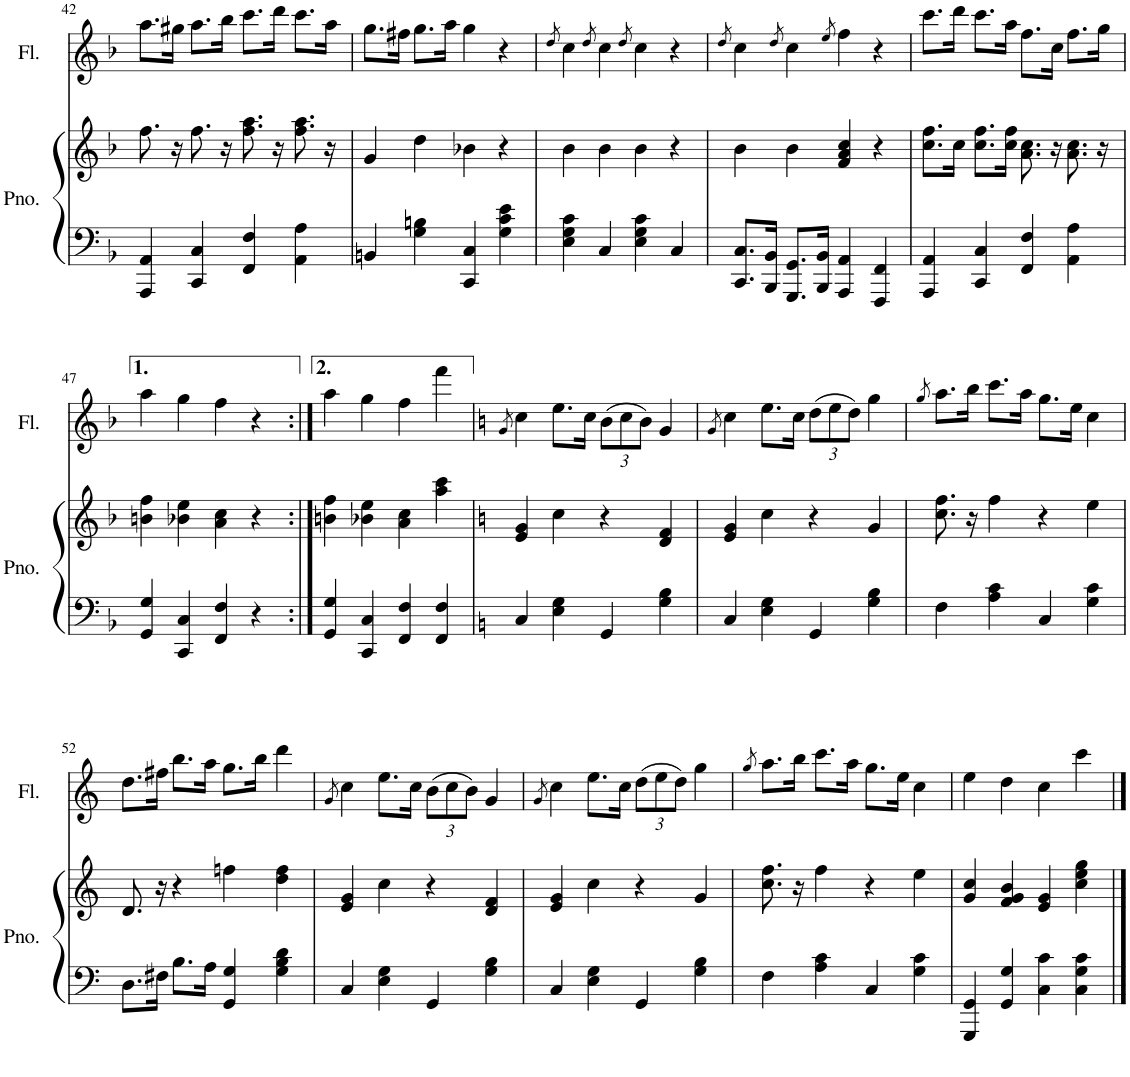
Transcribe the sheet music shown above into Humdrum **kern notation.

**kern	**kern	**kern
*part2	*part2	*part1
*staff3	*staff2	*staff1
*I"Piano	*	*I"Flute
*I'Pno.	*	*I'Fl.
!!LO:PB:g=z
*clefF4	*clefG2	*clefG2
*k[b-]	*k[b-]	*k[b-]
*M4/4	*M4/4	*M4/4
=42	=42	=42
4AAA/ 4AA/	8.ff\	8.aa\L
.	16r	16gg#X\Jk
4CC/ 4C/	8.ff\	8.aa\L
.	16r	16bb-\Jk
4FF/ 4F/	8.ff\ 8.aa\	8.ccc\L
.	16r	16ddd\Jk
4AA\ 4A\	8.ff\ 8.aa\	8.ccc\L
.	16r	16aa\Jk
=43	=43	=43
4BBn/	4g/	8.gg\L
.	.	16ff#X\Jk
4G\ 4Bn\	4dd\	8.gg\L
.	.	16aa\Jk
4CC/ 4C/	4b-X\	4gg\
4G\ 4c\ 4e\	4r	4r
=44	=44	=44
.	.	8qdd/
4E\ 4G\ 4c\	4b-\	4cc\
.	.	8qdd/
4C/	4b-\	4cc\
.	.	8qdd/
4E\ 4G\ 4c\	4b-\	4cc\
4C/	4r	4r
=45	=45	=45
.	.	8qdd/
8.CC/ 8.C/L	4b-\	4cc\
16BBB-/ 16BB-/Jk	.	.
.	.	8qdd/
8.GGG/ 8.GG/L	4b-\	4cc\
16BBB-/ 16BB-/Jk	.	.
.	.	8qee/
4AAA/ 4AA/	4f/ 4a/ 4cc/	4ff\
4FFF/ 4FF/	4r	4r
=46	=46	=46
4AAA/ 4AA/	8.cc\ 8.ff\L	8.ccc\L
.	16cc\Jk	16ddd\Jk
4CC/ 4C/	8.cc\ 8.ff\L	8.ccc\L
.	16cc\ 16ff\Jk	16aa\Jk
4FF/ 4F/	8.a\ 8.cc\	8.ff\L
.	16r	16cc\Jk
4AA\ 4A\	8.a\ 8.cc\	8.ff\L
.	16r	16gg\Jk
!!LO:LB:g=z
=47	=47	=47
4GG/ 4G/	4bn\ 4ff\	4aa\
4CC/ 4C/	4b-X\ 4ee\	4gg\
4FF/ 4F/	4a\ 4cc\	4ff\
4r	4r	4r
=48:|!	=48:|!	=48:|!
4GG/ 4G/	4bn\ 4ff\	4aa\
4CC/ 4C/	4b-X\ 4ee\	4gg\
4FF/ 4F/	4a\ 4cc\	4ff\
4FF/ 4F/	4aa\ 4ccc\	4fff\
=49	=49	=49
*k[]	*k[]	*k[]
.	.	8qg/
4C/	4e/ 4g/	4cc\
4E\ 4G\	4cc\	8.ee\L
.	.	16cc\Jk
*	*	*Xbrackettup
4GG/	4r	(12b\L
.	.	12cc\
.	.	12b\J)
4G\ 4B\	4d/ 4f/	4g/
=50	=50	=50
.	.	8qg/
4C/	4e/ 4g/	4cc\
4E\ 4G\	4cc\	8.ee\L
.	.	16cc\Jk
4GG/	4r	(12dd\L
.	.	12ee\
.	.	12dd\J)
4G\ 4B\	4g/	4gg\
=51	=51	=51
.	.	8qgg/
4F\	8.cc\ 8.ff\	8.aa\L
.	16r	16bb\Jk
4A\ 4c\	4ff\	8.ccc\L
.	.	16aa\Jk
4C/	4r	8.gg\L
.	.	16ee\Jk
4G\ 4c\	4ee\	4cc\
!!LO:LB:g=z
=52	=52	=52
8.D\L	8.d/	8.dd\L
16F#X\Jk	16r	16ff#X\Jk
8.B\L	4r	8.bb\L
16A\Jk	.	16aa\Jk
4GG/ 4G/	4ffn\	8.gg\L
.	.	16bb\Jk
4G\ 4B\ 4d\	4dd\ 4ff\	4ddd\
=53	=53	=53
.	.	8qg/
4C/	4e/ 4g/	4cc\
4E\ 4G\	4cc\	8.ee\L
.	.	16cc\Jk
4GG/	4r	(12b\L
.	.	12cc\
.	.	12b\J)
4G\ 4B\	4d/ 4f/	4g/
=54	=54	=54
.	.	8qg/
4C/	4e/ 4g/	4cc\
4E\ 4G\	4cc\	8.ee\L
.	.	16cc\Jk
4GG/	4r	(12dd\L
.	.	12ee\
.	.	12dd\J)
4G\ 4B\	4g/	4gg\
=55	=55	=55
.	.	8qgg/
4F\	8.cc\ 8.ff\	8.aa\L
.	16r	16bb\Jk
4A\ 4c\	4ff\	8.ccc\L
.	.	16aa\Jk
4C/	4r	8.gg\L
.	.	16ee\Jk
4G\ 4c\	4ee\	4cc\
=56	=56	=56
4GGG/ 4GG/	4g/ 4cc/	4ee\
4GG/ 4G/	4f/ 4g/ 4b/	4dd\
4C\ 4c\	4e/ 4g/	4cc\
4C\ 4G\ 4c\	4cc\ 4ee\ 4gg\	4ccc\
==	==	==
*-	*-	*-
